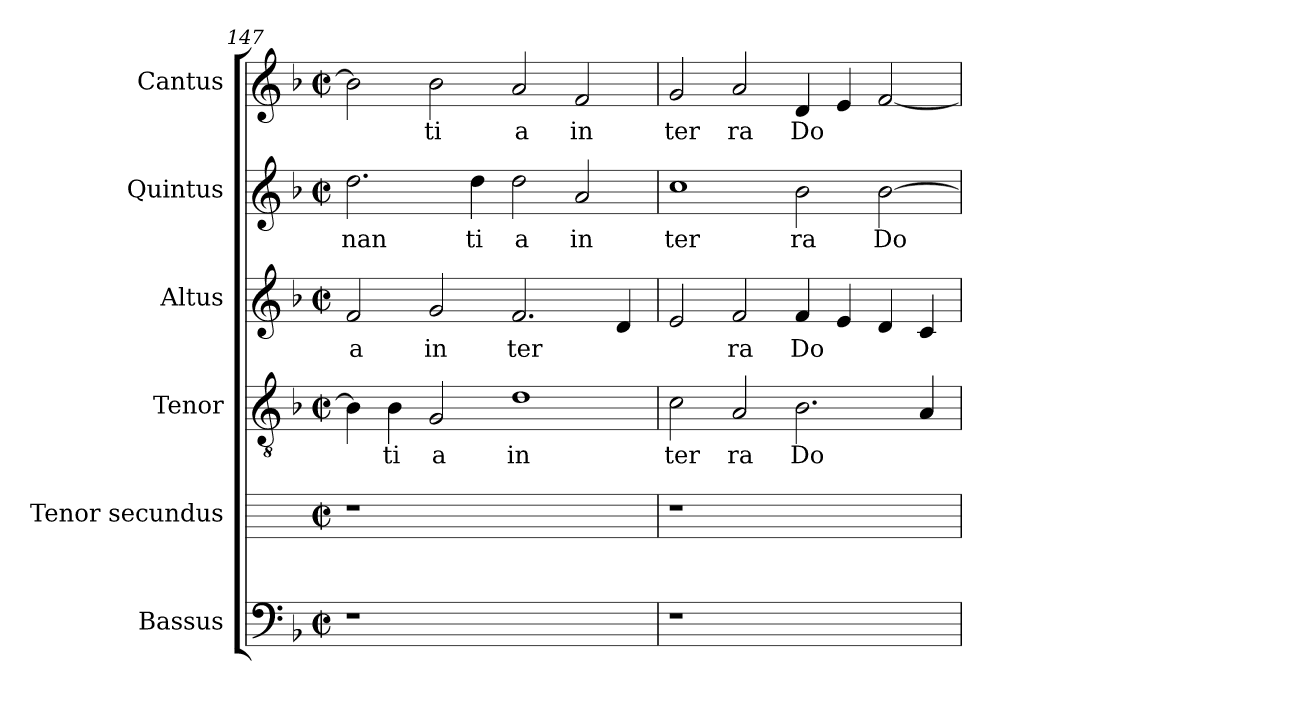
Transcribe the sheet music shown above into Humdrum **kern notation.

**kern	**kern	**kern	**text	**kern	**text	**kern	**text	**kern	**text
*part6	*part5	*part4	*part4	*part3	*part3	*part2	*part2	*part1	*part1
*staff6	*staff5	*staff4	*staff4	*staff3	*staff3	*staff2	*staff2	*staff1	*staff1
*I"Bassus	*I"Tenor  secundus	*I"Tenor	*	*I"Altus	*	*I"Quintus	*	*I"Cantus	*
*I'B	*	*I'T	*	*I'A	*	*I'Q	*	*I'C	*
*clefF4	*	*clefGv2	*	*clefG2	*	*clefG2	*	*clefG2	*
*k[b-]	*k[]	*k[b-]	*	*k[b-]	*	*k[b-]	*	*k[b-]	*
*F:	*C:	*F:	*	*F:	*	*F:	*	*F:	*
*M2/2	*M2/2	*M2/2	*	*M2/2	*	*M2/2	*	*M2/2	*
*met(c|)	*met(c|)	*met(c|)	*	*met(c|)	*	*met(c|)	*	*met(c|)	*
=147	=147	=147	=147	=147	=147	=147	=147	=147	=147
!	!	!	!LO:LY:b:cj	!	!LO:LY:b:cj	!	!LO:LY:b:cj	!	!LO:LY:b:cj
1r	1r	4B-\]	.	2f/	a	2.dd\	nan	2b-\]	.
!	!	!	!LO:LY:b:cj	!	!	!	!	!	!
.	.	4B-\	ti	.	.	.	.	.	.
!	!	!	!LO:LY:b:cj	!	!LO:LY:b:cj	!	!	!	!LO:LY:b:cj
.	.	2G/	a	2g/	in	.	.	2b-\	ti
!	!	!	!	!	!	!	!LO:LY:b:cj	!	!
.	.	.	.	.	.	4dd\	ti	.	.
!	!	!	!LO:LY:b:cj	!	!LO:LY:b:cj	!	!LO:LY:b:cj	!	!LO:LY:b:cj
1ryy	1ryy	1d	in	2.f/	ter	2dd\	a	2a/	a
!	!	!	!	!	!	!	!LO:LY:b:cj	!	!LO:LY:b:cj
.	.	.	.	.	.	2a/	in	2f/	in
!	!	!	!	!	!LO:LY:b:cj	!	!	!	!
.	.	.	.	4d/	.	.	.	.	.
=148	=148	=148	=148	=148	=148	=148	=148	=148	=148
!	!	!	!LO:LY:b:cj	!	!LO:LY:b:cj	!	!LO:LY:b:cj	!	!LO:LY:b:cj
1r	1r	2c\	ter	2e/	.	1cc	ter	2g/	ter
!	!	!	!LO:LY:b:cj	!	!LO:LY:b:cj	!	!	!	!LO:LY:b:cj
.	.	2A/	ra	2f/	ra	.	.	2a/	ra
!	!	!	!LO:LY:b:cj	!	!LO:LY:b:cj	!	!LO:LY:b:cj	!	!LO:LY:b:cj
1ryy	1ryy	2.B-\	Do	4f/	Do	2b-\	ra	4d/	Do
!	!	!	!	!	!LO:LY:b:cj	!	!	!	!LO:LY:b:cj
.	.	.	.	4e/	.	.	.	4e/	.
!	!	!	!	!	!LO:LY:b:cj	!	!LO:LY:b:cj	!	!LO:LY:b:cj
.	.	.	.	4d/	.	[>2b-\	Do	[<2f/	.
!	!	!	!LO:LY:b:cj	!	!LO:LY:b:cj	!	!	!	!
.	.	4A/	.	4c/	.	.	.	.	.
=	=	=	=	=	=	=	=	=	=
*-	*-	*-	*-	*-	*-	*-	*-	*-	*-
